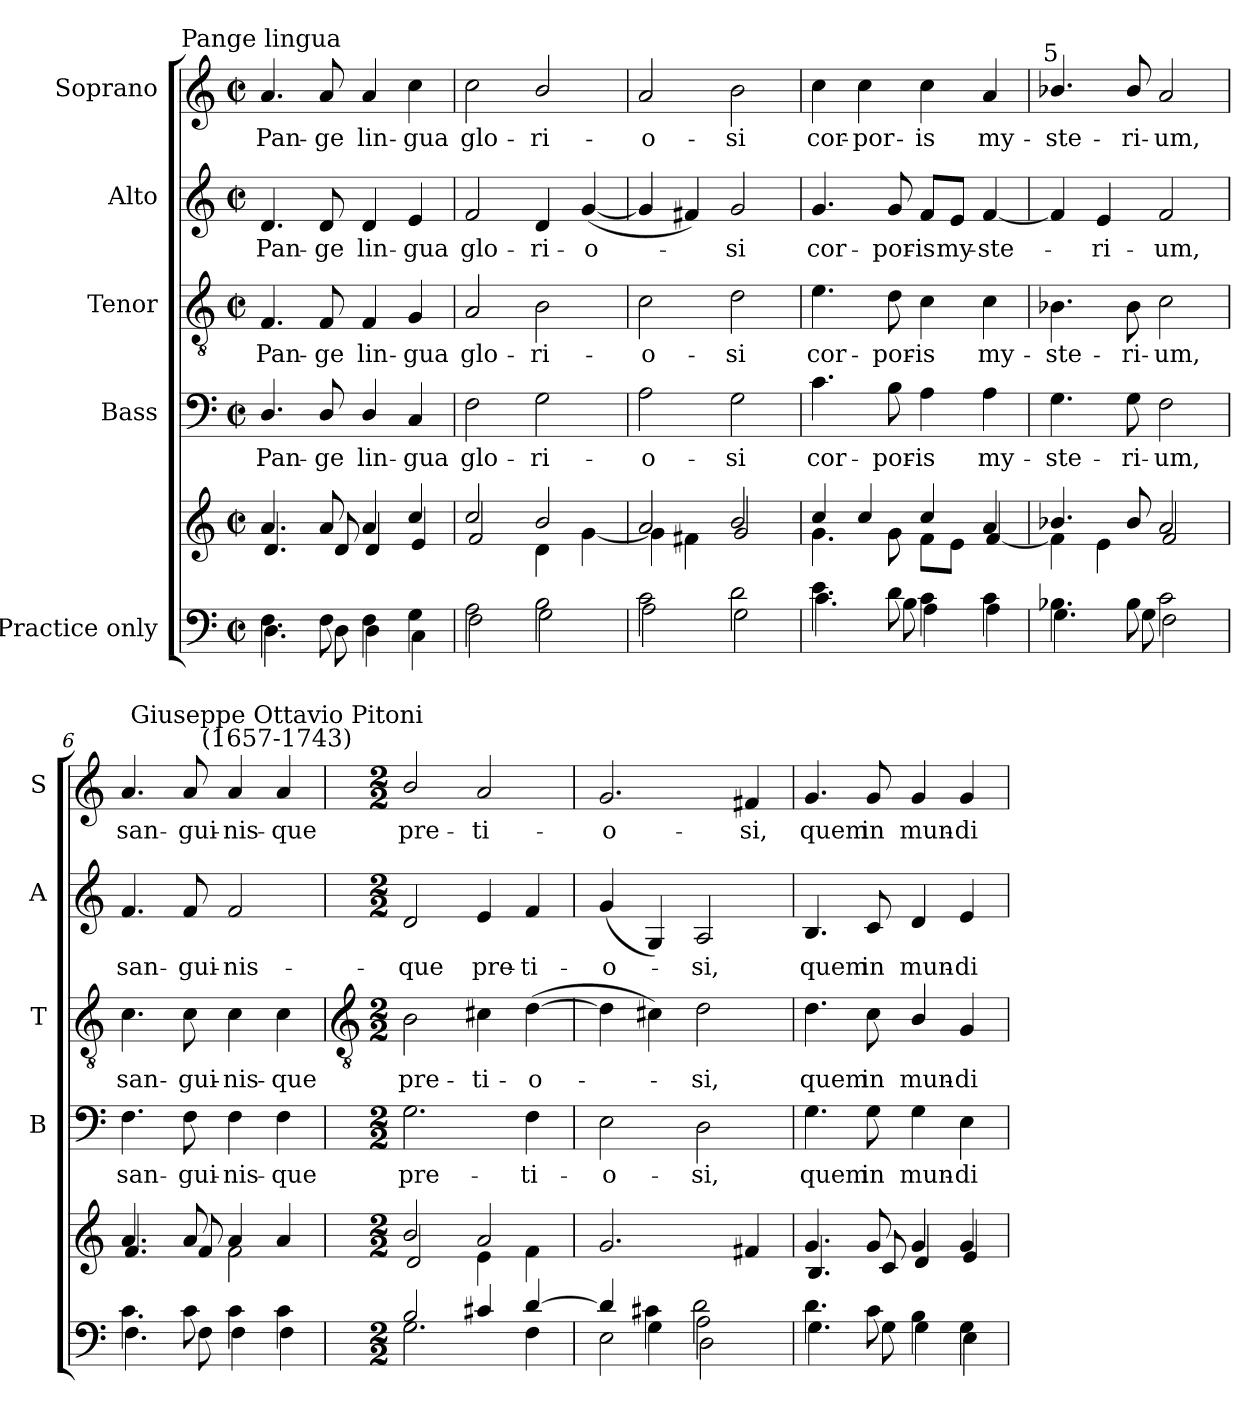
**kern	**kern	**kern	**text	**kern	**text	**kern	**text	**kern	**text
*part5	*part5	*part4	*part4	*part3	*part3	*part2	*part2	*part1	*part1
*staff6	*staff5	*staff4	*staff4	*staff3	*staff3	*staff2	*staff2	*staff1	*staff1
*I"Practice only	*	*I"Bass	*	*I"Tenor	*	*I"Alto	*	*I"Soprano	*
*	*	*I'B	*	*I'T	*	*I'A	*	*I'S	*
*clefF4	*clefG2	*clefF4	*	*clefGv2	*	*clefG2	*	*clefG2	*
*k[]	*k[]	*k[]	*	*k[]	*	*k[]	*	*k[]	*
*C:	*C:	*C:	*	*C:	*	*C:	*	*C:	*
*M2/2	*M2/2	*M2/2	*	*M2/2	*	*M2/2	*	*M2/2	*
*met(c|)	*met(c|)	*met(c|)	*	*met(c|)	*	*met(c|)	*	*met(c|)	*
=1	=1	=1	=1	=1	=1	=1	=1	=1	=1
*^	*^	*	*	*	*	*	*	*	*
!	!	!	!	!	!	!	!	!	!	!LO:TX:a:cj:t=Pange lingua	!
!	!	!	!	!	!LO:LY:b	!	!LO:LY:b	!	!LO:LY:b	!	!LO:LY:b
4.F\	4.D\	4.a/	4.d/	4.D/	Pan-	4.F	Pan-	4.d	Pan-	4.a	Pan-
!	!	!	!	!	!LO:LY:b	!	!LO:LY:b	!	!LO:LY:b	!	!LO:LY:b
8F\	8D\	8a/	8d/	8D/	-ge	8F	-ge	8d	-ge	8a	-ge
!	!	!	!	!	!LO:LY:b	!	!LO:LY:b	!	!LO:LY:b	!	!LO:LY:b
4F\	4D\	4a/	4d/	4D/	lin-	4F	lin-	4d	lin-	4a	lin-
!	!	!	!	!	!LO:LY:b	!	!LO:LY:b	!	!LO:LY:b	!	!LO:LY:b
4G\	4C\	4cc/	4e/	4C	-gua	4G	-gua	4e	-gua	4cc	-gua
=2	=2	=2	=2	=2	=2	=2	=2	=2	=2	=2	=2
!	!	!	!	!	!LO:LY:b	!	!LO:LY:b	!	!LO:LY:b	!	!LO:LY:b
2A\	2F\	2cc/	2f/	2F	glo-	2A	glo-	2f	glo-	2cc	glo-
!	!	!	!	!	!LO:LY:b	!	!LO:LY:b	!	!LO:LY:b	!	!LO:LY:b
2B\	2G\	2b/	4d\	2G	-ri-	2B	-ri-	4d	-ri-	2b/	-ri-
!	!	!	!	!	!	!	!	!	!LO:LY:b	!	!
.	.	.	[4g\	.	.	.	.	(<[4g	-o-	.	.
=3	=3	=3	=3	=3	=3	=3	=3	=3	=3	=3	=3
!	!	!	!	!	!LO:LY:b	!	!LO:LY:b	!	!	!	!LO:LY:b
2c\	2A\	2a/	4g\]	2A	-o-	2c	-o-	4g]	.	2a	-o-
.	.	.	4f#X\	.	.	.	.	4f#X)	.	.	.
!	!	!	!	!	!LO:LY:b	!	!LO:LY:b	!	!LO:LY:b	!	!LO:LY:b
2d\	2G\	2b/	2g/	2G	-si	2d	-si	2g	si	2b	-si
=4	=4	=4	=4	=4	=4	=4	=4	=4	=4	=4	=4
!	!	!	!	!	!LO:LY:b	!	!LO:LY:b	!	!LO:LY:b	!	!LO:LY:b
4.e\	4.c\	4cc/	4.g\	4.c	cor-	4.e	cor-	4.g	cor-	4cc	cor-
!	!	!	!	!	!	!	!	!	!	!	!LO:LY:b
.	.	4cc/	.	.	.	.	.	.	.	4cc	-por-
!	!	!	!	!	!LO:LY:b	!	!LO:LY:b	!	!LO:LY:b	!	!
8d\	8B\	.	8g\	8B	-por-	8d	-por-	8g	-por-	.	.
!	!	!	!	!	!LO:LY:b	!	!LO:LY:b	!	!LO:LY:b	!	!LO:LY:b
4c\	4A\	4cc/	8f\L	4A	-is	4c	-is	8f/L	-is	4cc	-is
!	!	!	!	!	!	!	!	!	!LO:LY:b	!	!
.	.	.	8e\J	.	.	.	.	8e/J	my-	.	.
!	!	!	!	!	!LO:LY:b	!	!LO:LY:b	!	!LO:LY:b	!	!LO:LY:b
4c\	4A\	4a/	[4f/	4A	my-	4c	my-	[4f	-ste-	4a	my-
=5	=5	=5	=5	=5	=5	=5	=5	=5	=5	=5	=5
!	!	!	!	!	!	!	!	!	!	!LO:TX:a:cj:t=5	!
!	!	!	!	!	!LO:LY:b	!	!LO:LY:b	!	!	!	!LO:LY:b
4.B-X\	4.G\	4.b-X/	4f\]	4.G	-ste-	4.B-X	-ste-	4f]	.	4.b-X/	-ste-
!	!	!	!	!	!	!	!	!	!LO:LY:b	!	!
.	.	.	4e\	.	.	.	.	4e	ri-	.	.
!	!	!	!	!	!LO:LY:b	!	!LO:LY:b	!	!	!	!LO:LY:b
8B-\	8G\	8b-/	.	8G	-ri-	8B-	-ri-	.	.	8b-/	-ri-
!	!	!	!	!	!LO:LY:b	!	!LO:LY:b	!	!LO:LY:b	!	!LO:LY:b
2c\	2F\	2a/	2f/	2F	-um,	2c	-um,	2f	-um,	2a	-um,
=6	=6	=6	=6	=6	=6	=6	=6	=6	=6	=6	=6
!	!	!	!	!	!LO:LY:b	!	!LO:LY:b	!	!LO:LY:b	!	!LO:LY:b
4.c\	4.F\	4.a/	4.f/	4.F	san-	4.c	san-	4.f	san-	4.a	san-
!	!	!	!	!	!LO:LY:b	!	!LO:LY:b	!	!LO:LY:b	!	!LO:LY:b
8c\	8F\	8a/	8f/	8F	-gui-	8c	-gui-	8f	-gui-	8a	-gui-
!	!	!	!	!	!LO:LY:b	!	!LO:LY:b	!	!LO:LY:b	!	!LO:LY:b
4c\	4F\	4a/	2f\	4F	-nis-	4c	-nis-	2f	-nis-	4a	-nis-
!	!	!	!	!	!	!	!	!	!	!LO:TX:a:cj:t=Giuseppe Ottavio Pitoni\n(1657-1743)	!
!	!	!	!	!	!LO:LY:b	!	!LO:LY:b	!	!	!	!LO:LY:b
4c\	4F\	4a/	.	4F	-que	4c	-que	.	.	4a	-que
!!LO:LB:g=z
=7	=7	=7	=7	=7	=7	=7	=7	=7	=7	=7	=7
*	*	*	*	*	*	*clefGv2	*	*	*	*	*
*M2/2	*	*M2/2	*	*M2/2	*	*M2/2	*	*M2/2	*	*M2/2	*
!	!	!	!	!	!LO:LY:b	!	!LO:LY:b	!	!LO:LY:b	!	!LO:LY:b
2B/	2.G\	2b/	2d/	2.G	pre-	2B	pre-	2d	-que	2b/	pre-
!	!	!	!	!	!	!	!LO:LY:b	!	!LO:LY:b	!	!LO:LY:b
4c#X/	.	2a/	4e\	.	.	4c#X	-ti-	4e	pre-	2a	-ti-
!	!	!	!	!	!LO:LY:b	!	!LO:LY:b	!	!LO:LY:b	!	!
[4d/	4F\	.	4f\	4F	-ti-	(>[4d	-o-	4f	-ti-	.	.
=8	=8	=8	=8	=8	=8	=8	=8	=8	=8	=8	=8
*	*^	*	*	*	*	*	*	*	*	*	*
!	!	!	!	!	!	!LO:LY:b	!	!	!	!LO:LY:b	!	!LO:LY:b
4ryy	4d/]	2E\	2.g/	4g\yy	2E	-o-	4d]	.	(4g	-o-	2.g	-o-
4G\	4c#X\	.	.	2.ryy	.	.	4c#X)	.	4G)	.	.	.
!	!	!	!	!	!	!LO:LY:b	!	!LO:LY:b	!	!LO:LY:b	!	!
2A\	2d\	2D\	.	.	2D	-si,	2d	si,	2A	si,	.	.
!	!	!	!	!	!	!	!	!	!	!	!	!LO:LY:b
.	.	.	4f#X/	.	.	.	.	.	.	.	4f#X	-si,
*	*v	*v	*	*	*	*	*	*	*	*	*	*
=9	=9	=9	=9	=9	=9	=9	=9	=9	=9	=9	=9
!	!	!	!	!	!LO:LY:b	!	!LO:LY:b	!	!LO:LY:b	!	!LO:LY:b
4.d\	4.G\	4.g/	4.B/	4.G	quem	4.d	quem	4.B	quem	4.g	quem
!	!	!	!	!	!LO:LY:b	!	!LO:LY:b	!	!LO:LY:b	!	!LO:LY:b
8c\	8G\	8g/	8c/	8G	in	8c	in	8c	in	8g	in
!	!	!	!	!	!LO:LY:b	!	!LO:LY:b	!	!LO:LY:b	!	!LO:LY:b
4B\	4G\	4g/	4d/	4G	mun-	4B/	mun-	4d	mun-	4g	mun-
!	!	!	!	!	!LO:LY:b	!	!LO:LY:b	!	!LO:LY:b	!	!LO:LY:b
4G\	4E\	4g/	4e/	4E	-di	4G	-di	4e	-di	4g	-di
*v	*v	*	*	*	*	*	*	*	*	*	*
*	*v	*v	*	*	*	*	*	*	*	*
=	=	=	=	=	=	=	=	=	=
*-	*-	*-	*-	*-	*-	*-	*-	*-	*-
